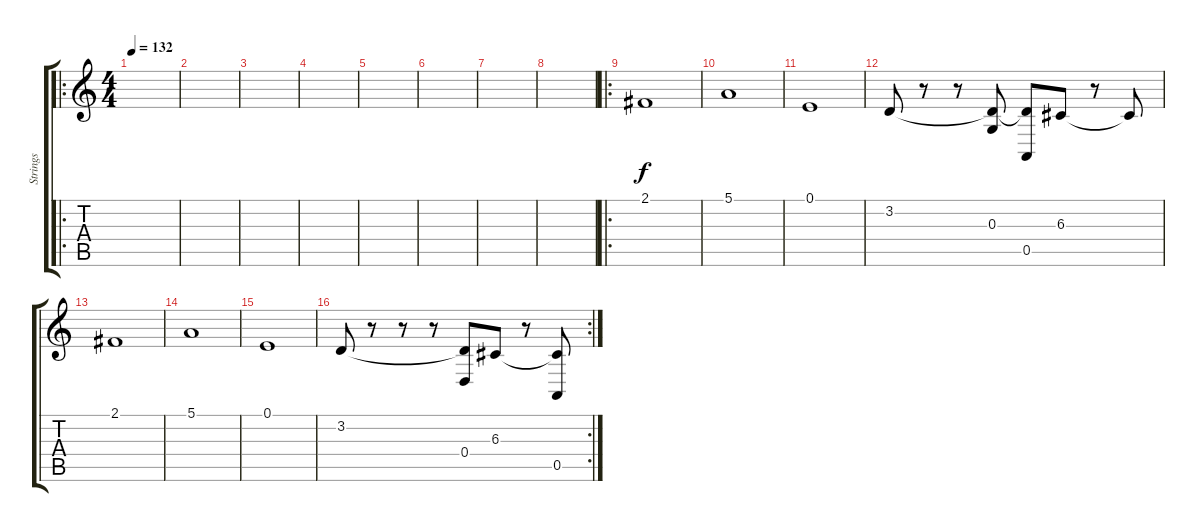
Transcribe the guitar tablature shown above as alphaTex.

\track ("Strings" "Strings") {instrument stringensemble1}
\staff {score tabs}
\tuning (E4 B3 G3 D3 A2 D2) {hide}
\ro
\ts (4 4)
\tempo 132
\clef g2
\ks c
|
|
|
|
|
|
|
|
\ro
2.1.1 |
5.1.1 |
0.1.1 |
3.2.8 r.8 r.8 (3.2{t} 0.3).8 (3.2{t} 0.5).8 6.3.8 r.8 6.3{t}.8 |
2.1.1 |
5.1.1 |
0.1.1 |
\rc 2
3.2.8 r.8 r.8 r.8 (3.2{t} 0.4).8 6.3.8 r.8 (6.3{t} 0.5).8
